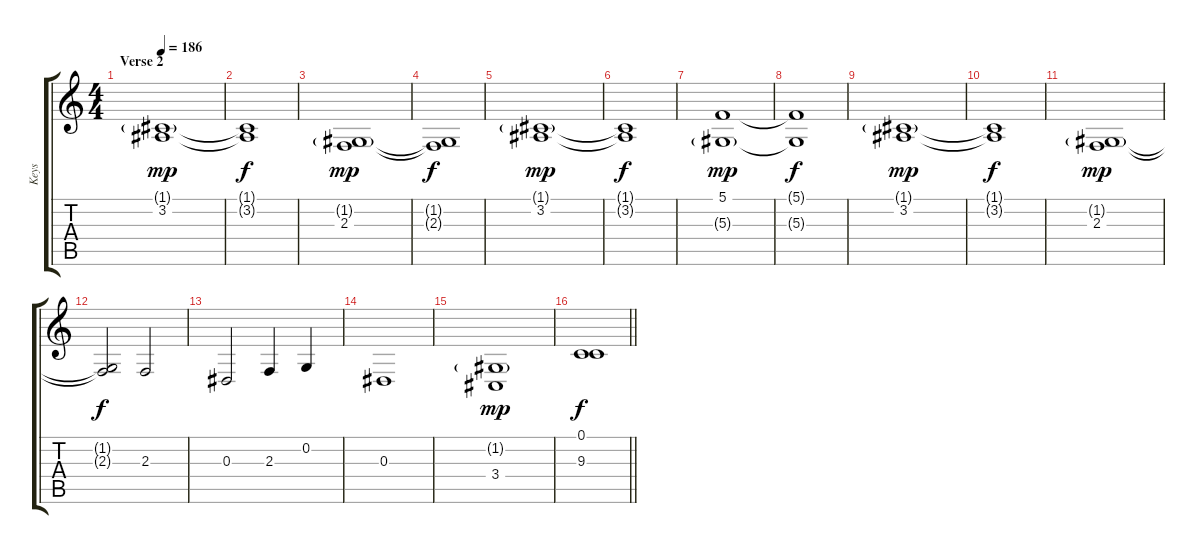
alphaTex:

\track ("Keys" "Keys") {instrument stringensemble1}
\staff {score tabs}
\tuning (C4 G3 Eb3 Bb2 F2 C2) {hide}
\ts (4 4)
\section ("" "Verse 2")
\tempo 186
\clef g2
\ks c
(1.1{g} 3.2).1{dy mp} |
(1.1{t} 3.2{t}).1{dy f} |
(1.2{g} 2.3).1{dy mp} |
(1.2{t} 2.3{t}).1{dy f} |
(1.1{g} 3.2).1{dy mp} |
(1.1{t} 3.2{t}).1{dy f} |
(5.1 5.3{g}).1{dy mp} |
(5.1{t} 5.3{t}).1{dy f} |
(1.1{g} 3.2).1{dy mp} |
(1.1{t} 3.2{t}).1{dy f} |
(1.2{g} 2.3).1{dy mp} |
(1.2{t} 2.3{t}).2{dy f} 2.3.2 |
0.3.2 2.3.4 0.2.4 |
0.3.1 |
(1.2{g} 3.4).1{dy mp} |
\barLineRight lightlight
(0.1 9.3).1{dy f}
